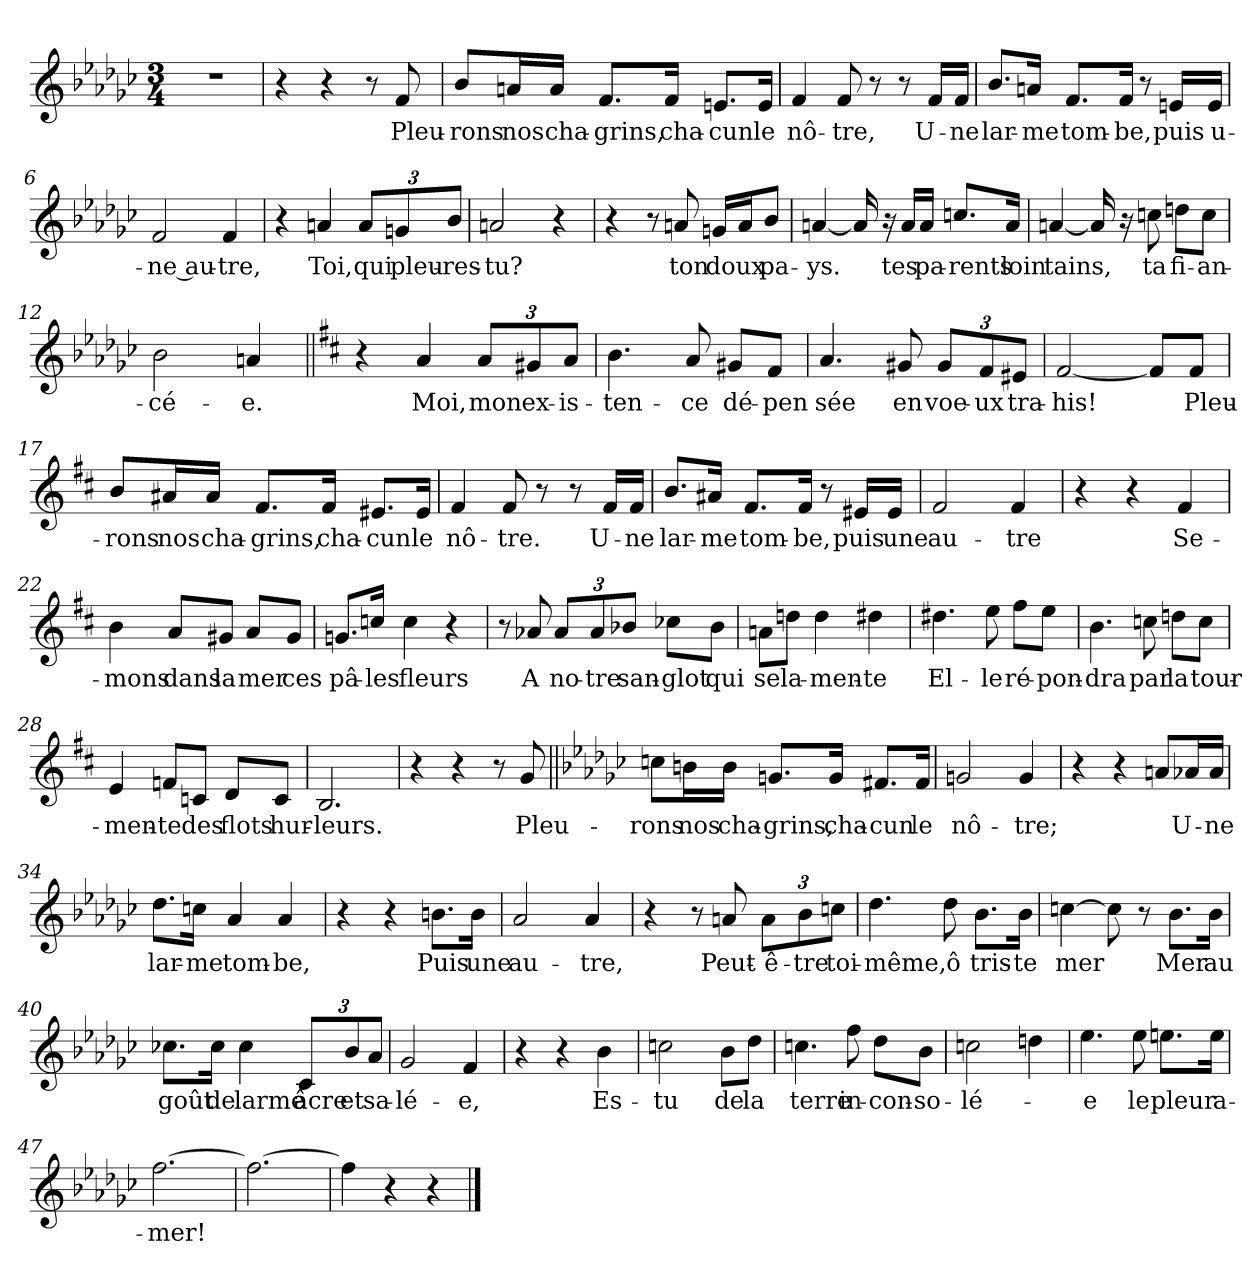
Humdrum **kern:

**kern	**text
*part1	*part1
*staff1	*staff1
*clefG2	*
*k[b-e-a-d-g-c-]	*
*M3/4	*
=1	=1
2.r	.
=2	=2
4r	.
4r	.
8r	.
!	!LO:LY:b
8f/	Pleu-
=3	=3
!	!LO:LY:b
8b-/L	-rons
!	!LO:LY:b
16an/L	nos
!	!LO:LY:b
16a/JJ	cha-
!	!LO:LY:b
8.f/L	-grins,
!	!LO:LY:b
16f/Jk	cha-
!	!LO:LY:b
8.en/L	-cun
!	!LO:LY:b
16e/Jk	le
=4	=4
!	!LO:LY:b
4f/	nô-
!	!LO:LY:b
8f/	-tre,
8r	.
8r	.
!	!LO:LY:b
16f/LL	U-
!	!LO:LY:b
16f/JJ	-ne
=5	=5
!	!LO:LY:b
8.b-/L	lar-
!	!LO:LY:b
16an/Jk	-me
!	!LO:LY:b
8.f/L	tom-
!	!LO:LY:b
16f/Jk	-be,
8r	.
!	!LO:LY:b
16en/LL	puis
!	!LO:LY:b
16e/JJ	u-
=6	=6
!	!LO:LY:b
2f/	ne au-
!	!LO:LY:b
4f/	-tre,
!!LO:LB:g=z
=7	=7
4r	.
!	!LO:LY:b
4an/	Toi,
!	!LO:LY:b
12a/L	qui
!	!LO:LY:b
12gn/	pleu-
!	!LO:LY:b
12b-/J	-res-
=8	=8
!	!LO:LY:b
2an/	-tu?
4r	.
=9	=9
4r	.
8r	.
!	!LO:LY:b
8an/	ton
!	!LO:LY:b
16gn/LL	doux
16a/J	.
!	!LO:LY:b
8b-/J	pa-
=10	=10
!	!LO:LY:b
[4an/	-ys.
16a/]	.
16r	.
!	!LO:LY:b
16a/LL	tes
!	!LO:LY:b
16a/JJ	pa-
!	!LO:LY:b
8.ccn/L	-rents
!	!LO:LY:b
16a/Jk	loin
=11	=11
!	!LO:LY:b
[4an/	tains,
16a/]	.
16r	.
!	!LO:LY:b
8ccn\	ta
!	!LO:LY:b
8ddn\L	fi-
!	!LO:LY:b
8cc\J	-an-
=12	=12
!	!LO:LY:b
2b-\	-cé-
!	!LO:LY:b
4an/	-e.
!!LO:LB:g=z
=13||	=13||
*k[f#c#]	*
4r	.
!	!LO:LY:b
4a/	Moi,
!	!LO:LY:b
12a/L	mon
!	!LO:LY:b
12g#X/	ex-
!	!LO:LY:b
12a/J	-is-
=14	=14
!	!LO:LY:b
4.b\	-ten-
!	!LO:LY:b
8a/	-ce
!	!LO:LY:b
8g#X/L	dé-
!	!LO:LY:b
8f#/J	-pen
=15	=15
!	!LO:LY:b
4.a/	sée
!	!LO:LY:b
8g#X/	en
!	!LO:LY:b
12g#/L	voe-
!	!LO:LY:b
12f#/	-ux
!	!LO:LY:b
12e#X/J	tra-
=16	=16
!	!LO:LY:b
[2f#/	-his!
8f#/L]	.
!	!LO:LY:b
8f#/J	Pleu-
=17	=17
!	!LO:LY:b
8b/L	-rons
!	!LO:LY:b
16a#X/L	nos
!	!LO:LY:b
16a#/JJ	cha-
!	!LO:LY:b
8.f#/L	-grins,
!	!LO:LY:b
16f#/Jk	cha-
!	!LO:LY:b
8.e#X/L	-cun
!	!LO:LY:b
16e#/Jk	le
=18	=18
!	!LO:LY:b
4f#/	nô-
!	!LO:LY:b
8f#/	-tre.
8r	.
8r	.
!	!LO:LY:b
16f#/LL	U-
!	!LO:LY:b
16f#/JJ	-ne
!!LO:LB:g=z
=19	=19
!	!LO:LY:b
8.b/L	lar-
!	!LO:LY:b
16a#X/Jk	-me
!	!LO:LY:b
8.f#/L	tom-
!	!LO:LY:b
16f#/Jk	-be,
8r	.
!	!LO:LY:b
16e#X/LL	puis
!	!LO:LY:b
16e#/JJ	une
=20	=20
!	!LO:LY:b
2f#/	au-
!	!LO:LY:b
4f#/	-tre
=21	=21
4r	.
4r	.
!	!LO:LY:b
4f#/	Se-
=22	=22
!	!LO:LY:b
4b\	-mons
!	!LO:LY:b
8a/L	dans
!	!LO:LY:b
8g#X/J	la
!	!LO:LY:b
8a/L	mer
!	!LO:LY:b
8g#/J	ces
=23	=23
!	!LO:LY:b
8.gn/L	pâ-
!	!LO:LY:b
16ccn/Jk	-les
!	!LO:LY:b
4cc\	fleurs
4r	.
=24	=24
8r	.
!	!LO:LY:b
8a-X/	A
!	!LO:LY:b
12a-/L	no-
!	!LO:LY:b
12a-/	-tre
!	!LO:LY:b
12b-X/J	san-
!	!LO:LY:b
8cc-X\L	-glot
!	!LO:LY:b
8b-\J	qui
!!LO:LB:g=z
=25	=25
!	!LO:LY:b
8an\L	se
!	!LO:LY:b
8ddn\J	la-
!	!LO:LY:b
4dd\	-men-
!	!LO:LY:b
4dd#X\	-te
=26	=26
!	!LO:LY:b
4.dd#X\	El-
!	!LO:LY:b
8ee\	-le
!	!LO:LY:b
8ff#\L	-ré-
!	!LO:LY:b
8ee\J	-pon-
=27	=27
!	!LO:LY:b
4.b\	-dra
!	!LO:LY:b
8ccn\	par
!	!LO:LY:b
8ddn\L	la
!	!LO:LY:b
8cc\J	tour-
=28	=28
!	!LO:LY:b
4e/	-men-
!	!LO:LY:b
8fn/L	-te
!	!LO:LY:b
8cn/J	des
!	!LO:LY:b
8d/L	flots
!	!LO:LY:b
8c/J	hur-
=29	=29
!	!LO:LY:b
2.B/	-leurs.
=30	=30
4r	.
4r	.
8r	.
!	!LO:LY:b
8g/	Pleu-
!!LO:LB:g=z
=31||	=31||
*k[b-e-a-d-g-c-]	*
!	!LO:LY:b
8ccn\L	-rons
!	!LO:LY:b
16bn\L	nos
!	!LO:LY:b
16b\JJ	cha-
!	!LO:LY:b
8.gn/L	-grins,
!	!LO:LY:b
16g/Jk	cha-
!	!LO:LY:b
8.f#X/L	-cun
!	!LO:LY:b
16f#/Jk	le
=32	=32
!	!LO:LY:b
2gn/	nô-
!	!LO:LY:b
4g/	-tre;
=33	=33
4r	.
4r	.
8an/L	.
!	!LO:LY:b
16a-X/L	U-
!	!LO:LY:b
16a-/JJ	-ne
=34	=34
!	!LO:LY:b
8.dd-\L	lar-
!	!LO:LY:b
16ccn\Jk	-me
!	!LO:LY:b
4a-/	tom-
!	!LO:LY:b
4a-/	-be,
=35	=35
4r	.
4r	.
!	!LO:LY:b
8.bn\L	Puis
!	!LO:LY:b
16b\Jk	une
=36	=36
!	!LO:LY:b
2a-/	au-
!	!LO:LY:b
4a-/	-tre,
=37	=37
4r	.
8r	.
!	!LO:LY:b
8an/	Peut-
!	!LO:LY:b
12a\L	-ê-
!	!LO:LY:b
12b-\	-tre
!	!LO:LY:b
12ccn\J	toi-
!!LO:LB:g=z
=38	=38
!	!LO:LY:b
4.dd-\	-même,
!	!LO:LY:b
8dd-\	ô
!	!LO:LY:b
8.b-\L	tris-
!	!LO:LY:b
16b-\Jk	-te
=39	=39
!	!LO:LY:b
[4ccn\	mer
8cc\]	.
8r	.
!	!LO:LY:b
8.b-\L	Mer
!	!LO:LY:b
16b-\Jk	au
=40	=40
!	!LO:LY:b
8.cc-X\L	goût
!	!LO:LY:b
16cc-\Jk	de
!	!LO:LY:b
4cc-\	larme
!	!LO:LY:b
12c-/L	âcre
!	!LO:LY:b
12b-/	et
!	!LO:LY:b
12a-/J	sa-
=41	=41
!	!LO:LY:b
2g-/	-lé-
!	!LO:LY:b
4f/	-e,
=42	=42
4r	.
4r	.
!	!LO:LY:b
4b-\	Es-
=43	=43
!	!LO:LY:b
2ccn\	-tu
!	!LO:LY:b
8b-\L	de
!	!LO:LY:b
8dd-\J	la
=44	=44
!	!LO:LY:b
4.ccn\	terre
!	!LO:LY:b
8ff\	in-
!	!LO:LY:b
8dd-\L	-con-
!	!LO:LY:b
8b-\J	-so-
=45	=45
!	!LO:LY:b
2ccn\	-lé-
4ddn\	.
!!LO:LB:g=z
=46	=46
!	!LO:LY:b
4.ee-\	e
!	!LO:LY:b
8ee-\	le
!	!LO:LY:b
8.een\L	pleur
!	!LO:LY:b
16ee\Jk	a-
=47	=47
!	!LO:LY:b
[2.ff\	-mer!
=48	=48
2.ff\_	.
=49	=49
4ff\]	.
4r	.
4r	.
==	==
*-	*-
